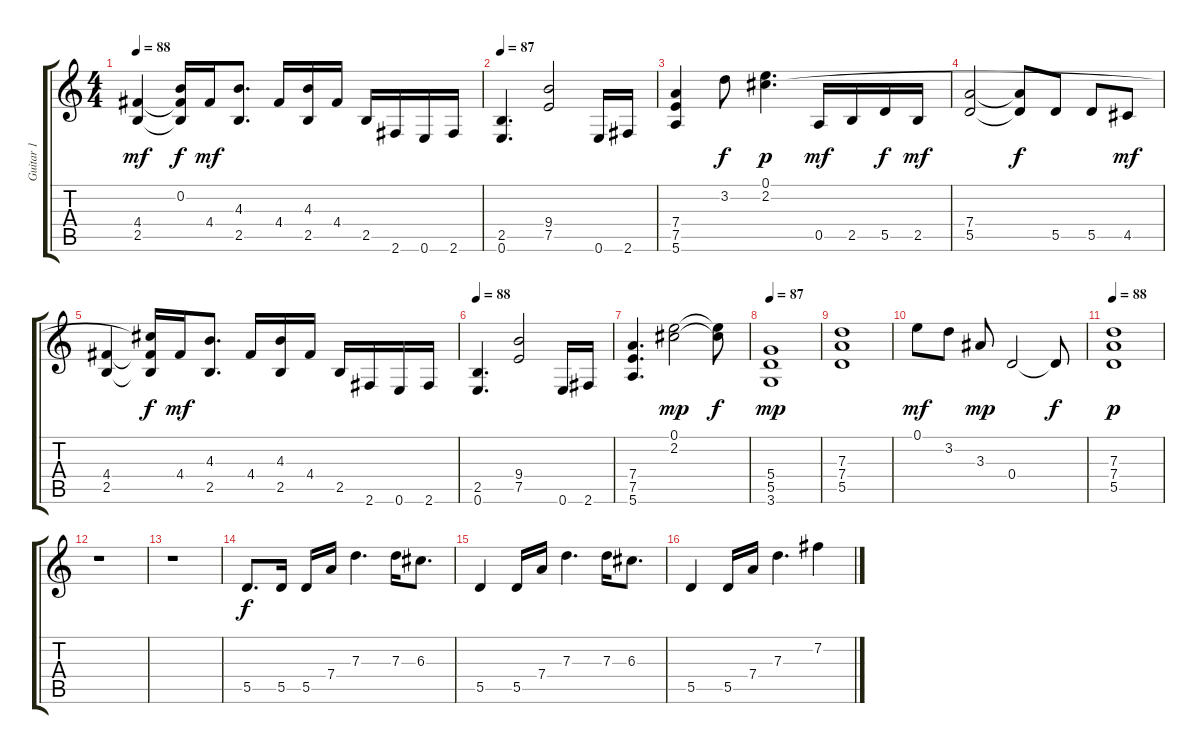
\track ("Guitar 1" "Guitar 1") {instrument distortionguitar}
\staff {score tabs}
\tuning (E4 B3 G3 D3 A2 E2) {hide}
\ts (4 4)
\tempo 88
\clef g2
\ks c
(4.4 2.5).4{dy mf} (0.2 4.4{t} 2.5{t}).16{dy f} 4.4.16{dy mf} (4.3 2.5).8{d} 4.4.16 (4.3 2.5).16 4.4.16 2.5.16 2.6.16 0.6.16 2.6.16 |
\tempo 87
(2.5 0.6).4{d} (9.4 7.5).2 0.6.16 2.6.16 |
(7.4 7.5 5.6).4 3.2.8{dy f} (0.1 2.2).4{d dy p} 0.5.16{dy mf} 2.5.16 5.5.16{dy f} 2.5.16{dy mf} |
(7.4 5.5).2 (7.4{t} 5.5{t}).8{dy f} 5.5.8 5.5.8 4.5.8{dy mf} |
(4.4 2.5).4 (2.2{t} 4.4{t} 2.5{t}).16{dy f} 4.4.16{dy mf} (4.3 2.5).8{d} 4.4.16 (4.3 2.5).16 4.4.16 2.5.16 2.6.16 0.6.16 2.6.16 |
\tempo 88
(2.5 0.6).4{d} (9.4 7.5).2 0.6.16 2.6.16 |
(7.4 7.5 5.6).4{d} (0.1 2.2).2{dy mp} (0.1{t} 2.2{t}).8{dy f} |
\tempo 87
(5.4 5.5 3.6).1{dy mp} |
(7.3 7.4 5.5).1 |
0.1.8{dy mf} 3.2.8 3.3.8{dy mp} 0.4.2 0.4{t}.8{dy f} |
\tempo 88
(7.3 7.4 5.5).1{dy p} |
r.1 |
r.1 |
5.5.8{d dy f volume 15} 5.5.16 5.5.16 7.4.16 7.3.4{d} 7.3.16 6.3.8{d} |
5.5.4 5.5.16 7.4.16 7.3.4{d} 7.3.16 6.3.8{d} |
5.5.4 5.5.16 7.4.16 7.3.4{d} 7.2.4
